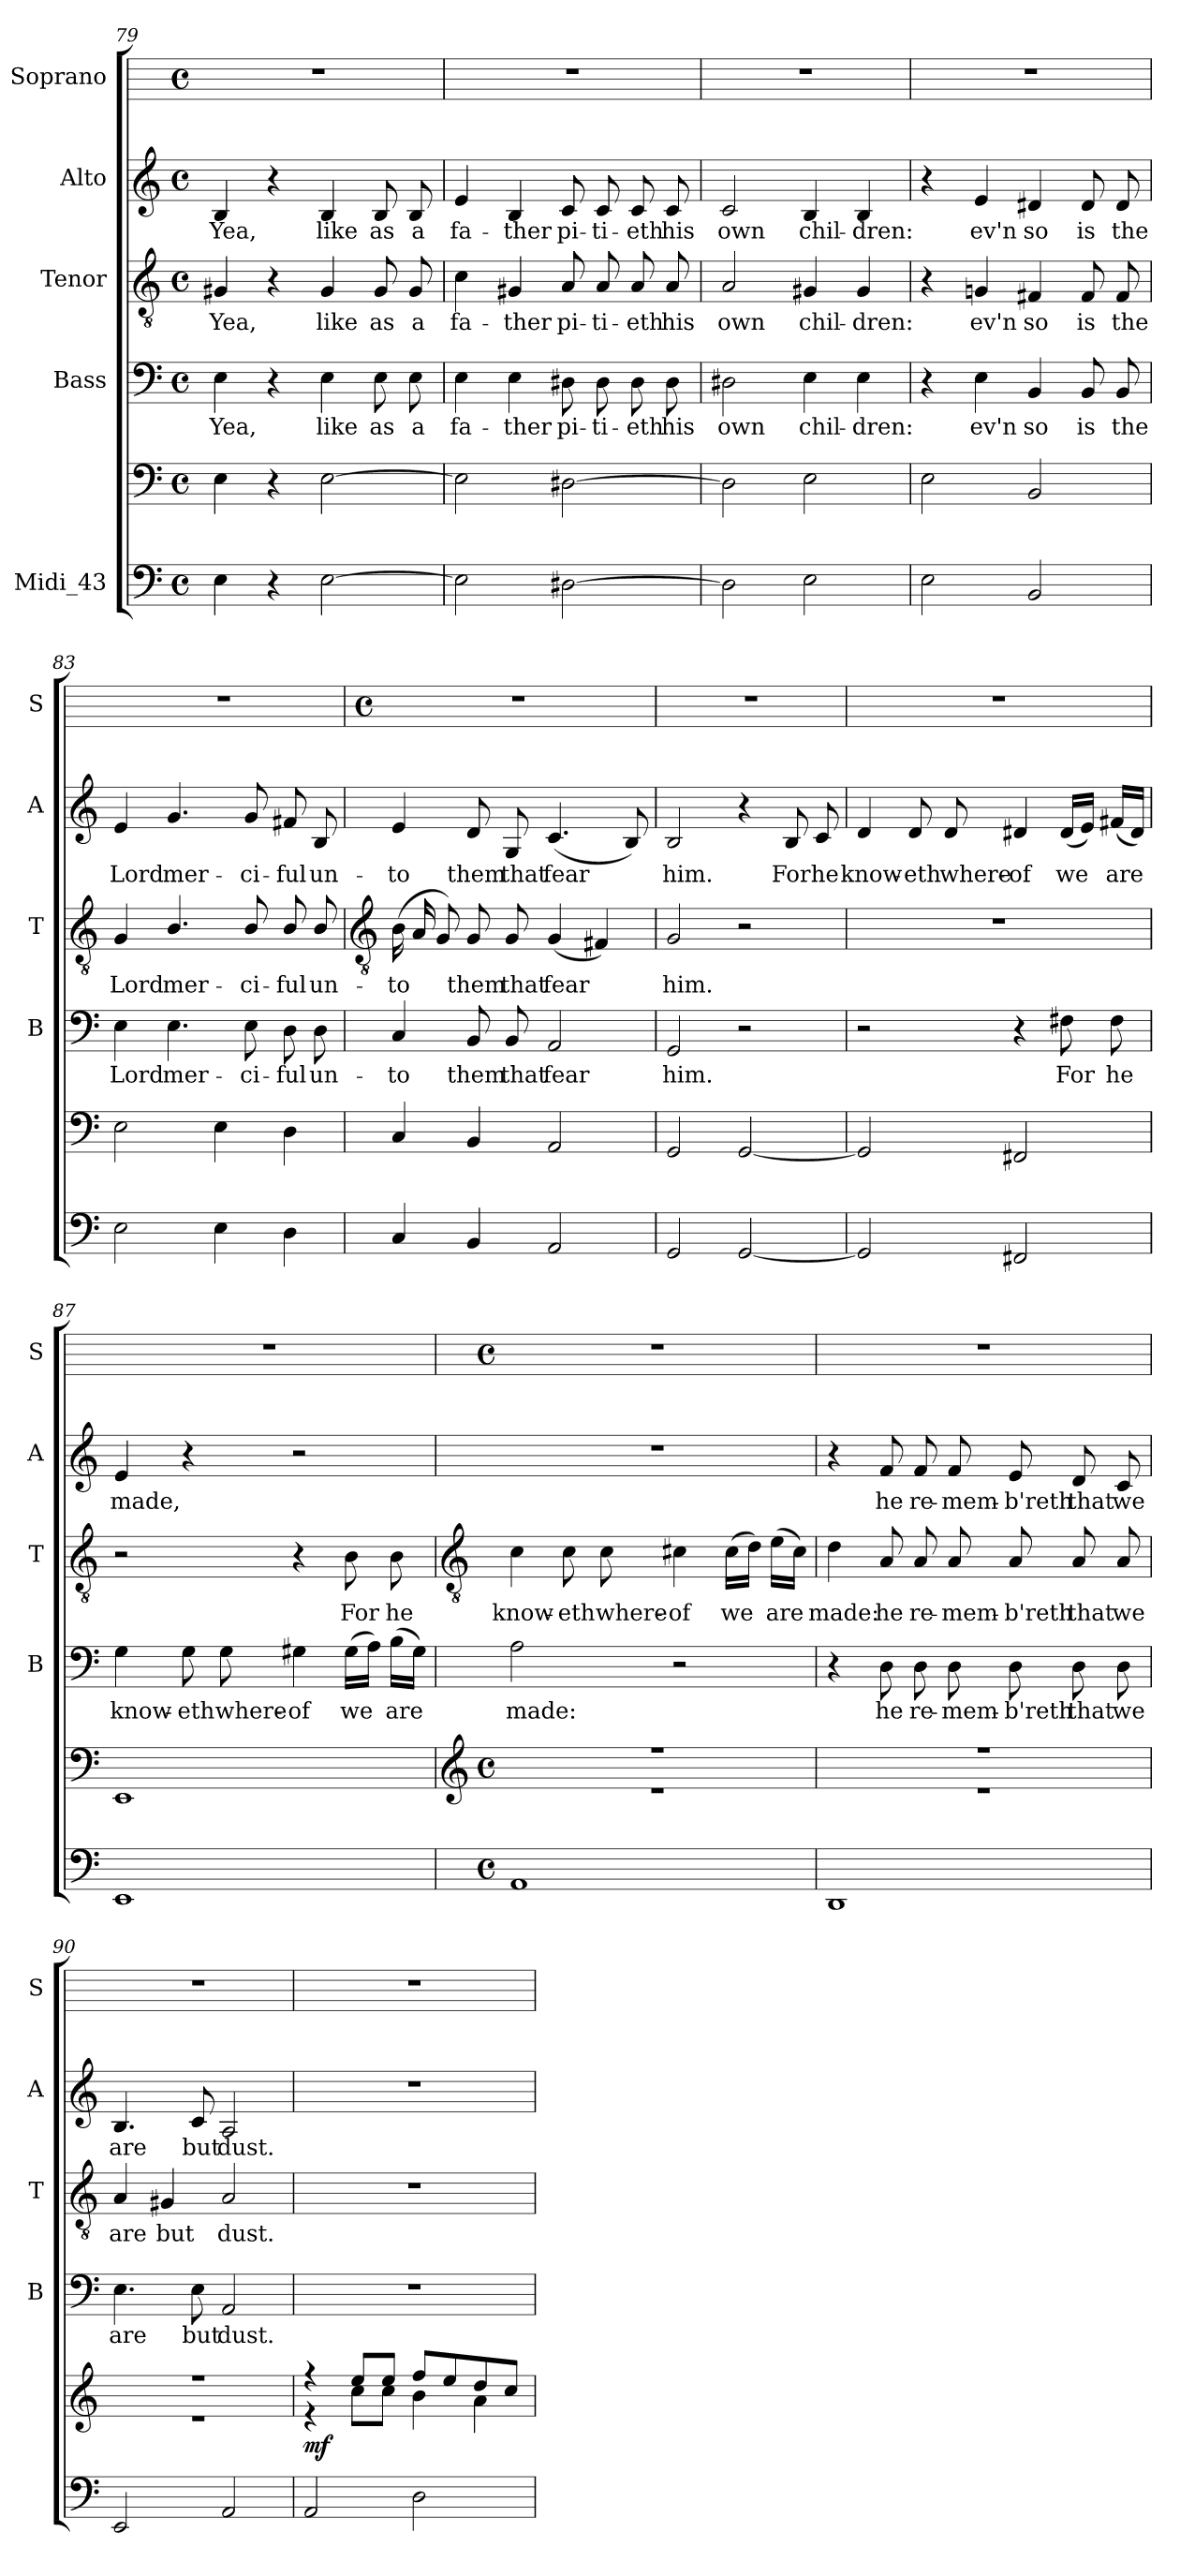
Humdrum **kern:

**kern	**kern	**dynam	**kern	**text	**kern	**text	**kern	**text	**kern
*part5	*part5	*part5	*part4	*part4	*part3	*part3	*part2	*part2	*part1
*staff6	*staff5	*staff5/6	*staff4	*staff4	*staff3	*staff3	*staff2	*staff2	*staff1
*I"Midi_43	*	*	*I"Bass	*	*I"Tenor	*	*I"Alto	*	*I"Soprano
*	*	*	*I'B	*	*I'T	*	*I'A	*	*I'S
*clefF4	*clefF4	*	*clefF4	*	*clefGv2	*	*clefG2	*	*
*k[]	*k[]	*	*k[]	*	*k[]	*	*k[]	*	*
*C:	*C:	*	*C:	*	*C:	*	*C:	*	*
*M4/4	*M4/4	*	*M4/4	*	*M4/4	*	*M4/4	*	*M4/4
*met(c)	*met(c)	*	*met(c)	*	*met(c)	*	*met(c)	*	*met(c)
=79	=79	=79	=79	=79	=79	=79	=79	=79	=79
!	!	!	!	!LO:LY:b	!	!LO:LY:b	!	!LO:LY:b	!
4E	4E	.	4E	Yea,	4G#X	Yea,	4B	Yea,	1r
4r	4r	.	4r	.	4r	.	4r	.	.
!	!	!	!	!LO:LY:b	!	!LO:LY:b	!	!LO:LY:b	!
[2E	[2E	.	4E	like	4G#	like	4B	like	.
!	!	!	!	!LO:LY:b	!	!LO:LY:b	!	!LO:LY:b	!
.	.	.	8E	as	8G#	as	8B	as	.
!	!	!	!	!LO:LY:b	!	!LO:LY:b	!	!LO:LY:b	!
.	.	.	8E	a	8G#	a	8B	a	.
=80	=80	=80	=80	=80	=80	=80	=80	=80	=80
!	!	!	!	!LO:LY:b	!	!LO:LY:b	!	!LO:LY:b	!
2E]	2E]	.	4E	fa-	4c	fa-	4e	fa-	1r
!	!	!	!	!LO:LY:b	!	!LO:LY:b	!	!LO:LY:b	!
.	.	.	4E	-ther	4G#X	-ther	4B	-ther	.
!	!	!	!	!LO:LY:b	!	!LO:LY:b	!	!LO:LY:b	!
[2D#X	[2D#X	.	8D#X	pi-	8A/	pi-	8c/	pi-	.
!	!	!	!	!LO:LY:b	!	!LO:LY:b	!	!LO:LY:b	!
.	.	.	8D#	-ti-	8A/	-ti-	8c/	-ti-	.
!	!	!	!	!LO:LY:b	!	!LO:LY:b	!	!LO:LY:b	!
.	.	.	8D#	-eth	8A/	-eth	8c/	-eth	.
!	!	!	!	!LO:LY:b	!	!LO:LY:b	!	!LO:LY:b	!
.	.	.	8D#	his	8A/	his	8c/	his	.
=81	=81	=81	=81	=81	=81	=81	=81	=81	=81
!	!	!	!	!LO:LY:b	!	!LO:LY:b	!	!LO:LY:b	!
2D#]	2D#]	.	2D#X	own	2A/	own	2c/	own	1r
!	!	!	!	!LO:LY:b	!	!LO:LY:b	!	!LO:LY:b	!
2E	2E	.	4E	chil-	4G#X	chil-	4B	chil-	.
!	!	!	!	!LO:LY:b	!	!LO:LY:b	!	!LO:LY:b	!
.	.	.	4E	-dren:	4G#	-dren:	4B	-dren:	.
=82	=82	=82	=82	=82	=82	=82	=82	=82	=82
2E	2E	.	4r	.	4r	.	4r	.	1r
!	!	!	!	!LO:LY:b	!	!LO:LY:b	!	!LO:LY:b	!
.	.	.	4E	ev'n	4Gn	ev'n	4e	ev'n	.
!	!	!	!	!LO:LY:b	!	!LO:LY:b	!	!LO:LY:b	!
2BB	2BB	.	4BB	so	4F#X	so	4d#X	so	.
!	!	!	!	!LO:LY:b	!	!LO:LY:b	!	!LO:LY:b	!
.	.	.	8BB	is	8F#	is	8d#	is	.
!	!	!	!	!LO:LY:b	!	!LO:LY:b	!	!LO:LY:b	!
.	.	.	8BB	the	8F#	the	8d#	the	.
=83	=83	=83	=83	=83	=83	=83	=83	=83	=83
!	!	!	!	!LO:LY:b	!	!LO:LY:b	!	!LO:LY:b	!
2E	2E	.	4E	Lord	4G	Lord	4e	Lord	1r
!	!	!	!	!LO:LY:b	!	!LO:LY:b	!	!LO:LY:b	!
.	.	.	4.E	mer-	4.B/	mer-	4.g	mer-	.
4E	4E	.	.	.	.	.	.	.	.
!	!	!	!	!LO:LY:b	!	!LO:LY:b	!	!LO:LY:b	!
.	.	.	8E	-ci-	8B/	-ci-	8g	-ci-	.
!	!	!	!	!LO:LY:b	!	!LO:LY:b	!	!LO:LY:b	!
4D	4D	.	8D	-ful	8B/	-ful	8f#X	-ful	.
!	!	!	!	!LO:LY:b	!	!LO:LY:b	!	!LO:LY:b	!
.	.	.	8D	un-	8B/	un-	8B	un-	.
!!LO:LB:g=z
=84	=84	=84	=84	=84	=84	=84	=84	=84	=84
*	*	*	*	*	*clefGv2	*	*	*	*
*	*	*	*	*	*	*	*	*	*M4/4
*	*	*	*	*	*	*	*	*	*met(c)
!	!	!	!	!LO:LY:b	!	!LO:LY:b	!	!LO:LY:b	!
4C	4C	.	4C	-to	(<16BLL	-to	4e	-to	1r
.	.	.	.	.	16A	.	.	.	.
.	.	.	.	.	8GJ)	.	.	.	.
!	!	!	!	!LO:LY:b	!	!LO:LY:b	!	!LO:LY:b	!
4BB	4BB	.	8BB	them	8G	them	8d	them	.
!	!	!	!	!LO:LY:b	!	!LO:LY:b	!	!LO:LY:b	!
.	.	.	8BB	that	8G	that	8G	that	.
!	!	!	!	!LO:LY:b	!	!LO:LY:b	!	!LO:LY:b	!
2AA	2AA	.	2AA	fear	(<4G	fear	(<4.c	fear	.
.	.	.	.	.	4F#X)	.	.	.	.
.	.	.	.	.	.	.	8B)	.	.
=85	=85	=85	=85	=85	=85	=85	=85	=85	=85
!	!	!	!	!LO:LY:b	!	!LO:LY:b	!	!LO:LY:b	!
2GG	2GG	.	2GG	him.	2G	him.	2B	him.	1r
[2GG	[2GG	.	2r	.	2r	.	4r	.	.
!	!	!	!	!	!	!	!	!LO:LY:b	!
.	.	.	.	.	.	.	8B	For	.
!	!	!	!	!	!	!	!	!LO:LY:b	!
.	.	.	.	.	.	.	8c	he	.
=86	=86	=86	=86	=86	=86	=86	=86	=86	=86
!	!	!	!	!	!	!	!	!LO:LY:b	!
2GG]	2GG]	.	2r	.	1r	.	4d	know-	1r
!	!	!	!	!	!	!	!	!LO:LY:b	!
.	.	.	.	.	.	.	8d	-eth	.
!	!	!	!	!	!	!	!	!LO:LY:b	!
.	.	.	.	.	.	.	8d	where-	.
!	!	!	!	!	!	!	!	!LO:LY:b	!
2FF#X	2FF#X	.	4r	.	.	.	4d#X	-of	.
!	!	!	!	!LO:LY:b	!	!	!	!LO:LY:b	!
.	.	.	8F#X	For	.	.	(<16d#LL	we	.
.	.	.	.	.	.	.	16eJJ)	.	.
!	!	!	!	!LO:LY:b	!	!	!	!LO:LY:b	!
.	.	.	8F#	he	.	.	(<16f#XLL	are	.
.	.	.	.	.	.	.	16d#JJ)	.	.
=87	=87	=87	=87	=87	=87	=87	=87	=87	=87
!	!	!	!	!LO:LY:b	!	!	!	!LO:LY:b	!
1EE	1EE	.	4G	know-	2r	.	4e	made,	1r
!	!	!	!	!LO:LY:b	!	!	!	!	!
.	.	.	8G	-eth	.	.	4r	.	.
!	!	!	!	!LO:LY:b	!	!	!	!	!
.	.	.	8G	where-	.	.	.	.	.
!	!	!	!	!LO:LY:b	!	!	!	!	!
.	.	.	4G#X	-of	4r	.	2r	.	.
!	!	!	!	!LO:LY:b	!	!LO:LY:b	!	!	!
.	.	.	(>16G#LL	we	8B	For	.	.	.
.	.	.	16AJJ)	.	.	.	.	.	.
!	!	!	!	!LO:LY:b	!	!LO:LY:b	!	!	!
.	.	.	(>16BLL	are	8B	he	.	.	.
.	.	.	16G#JJ)	.	.	.	.	.	.
!!LO:LB:g=z
=88	=88	=88	=88	=88	=88	=88	=88	=88	=88
*	*clefG2	*	*	*	*clefGv2	*	*	*	*
*k[]	*k[]	*	*	*	*	*	*	*	*
*C:	*C:	*	*	*	*	*	*	*	*
*M4/4	*M4/4	*	*	*	*	*	*	*	*M4/4
*met(c)	*met(c)	*	*	*	*	*	*	*	*met(c)
*	*^	*	*	*	*	*	*	*	*
!	!	!	!	!	!LO:LY:b	!	!LO:LY:b	!	!	!
1AA	1r	1r	.	2A	made:	4c	know-	1r	.	1r
!	!	!	!	!	!	!	!LO:LY:b	!	!	!
.	.	.	.	.	.	8c	-eth	.	.	.
!	!	!	!	!	!	!	!LO:LY:b	!	!	!
.	.	.	.	.	.	8c	where-	.	.	.
!	!	!	!	!	!	!	!LO:LY:b	!	!	!
.	.	.	.	2r	.	4c#X	-of	.	.	.
!	!	!	!	!	!	!	!LO:LY:b	!	!	!
.	.	.	.	.	.	(>16c#LL	we	.	.	.
.	.	.	.	.	.	16dJJ)	.	.	.	.
!	!	!	!	!	!	!	!LO:LY:b	!	!	!
.	.	.	.	.	.	(>16eLL	are	.	.	.
.	.	.	.	.	.	16c#JJ)	.	.	.	.
=89	=89	=89	=89	=89	=89	=89	=89	=89	=89	=89
!	!	!	!	!	!	!	!LO:LY:b	!	!	!
1DD	1r	1r	.	4r	.	4d	made:	4r	.	1r
!	!	!	!	!	!LO:LY:b	!	!LO:LY:b	!	!LO:LY:b	!
.	.	.	.	8D	he	8A	he	8f	he	.
!	!	!	!	!	!LO:LY:b	!	!LO:LY:b	!	!LO:LY:b	!
.	.	.	.	8D	re-	8A	re-	8f	re-	.
!	!	!	!	!	!LO:LY:b	!	!LO:LY:b	!	!LO:LY:b	!
.	.	.	.	8D	-mem-	8A	-mem-	8f	-mem-	.
!	!	!	!	!	!LO:LY:b	!	!LO:LY:b	!	!LO:LY:b	!
.	.	.	.	8D	-b'reth	8A	-b'reth	8e	-b'reth	.
!	!	!	!	!	!LO:LY:b	!	!LO:LY:b	!	!LO:LY:b	!
.	.	.	.	8D	that	8A	that	8d	that	.
!	!	!	!	!	!LO:LY:b	!	!LO:LY:b	!	!LO:LY:b	!
.	.	.	.	8D	we	8A	we	8c	we	.
=90	=90	=90	=90	=90	=90	=90	=90	=90	=90	=90
!	!	!	!	!	!LO:LY:b	!	!LO:LY:b	!	!LO:LY:b	!
2EE	1r	1r	.	4.E	are	4A	are	4.B	are	1r
!	!	!	!	!	!	!	!LO:LY:b	!	!	!
.	.	.	.	.	.	4G#X	but	.	.	.
!	!	!	!	!	!LO:LY:b	!	!	!	!LO:LY:b	!
.	.	.	.	8E	but	.	.	8c	but	.
!	!	!	!	!	!LO:LY:b	!	!LO:LY:b	!	!LO:LY:b	!
2AA	.	.	.	2AA	dust.	2A	dust.	2A	dust.	.
=91	=91	=91	=91	=91	=91	=91	=91	=91	=91	=91
!	!	!	!LO:DY:b	!	!	!	!	!	!	!
2AA	4r	4r	mf	1r	.	1r	.	1r	.	1r
.	8ee/L	8cc\L	.	.	.	.	.	.	.	.
.	8ee/J	8cc\J	.	.	.	.	.	.	.	.
2D	8ff/L	4b\	.	.	.	.	.	.	.	.
.	8ee/	.	.	.	.	.	.	.	.	.
.	8dd/	4a\	.	.	.	.	.	.	.	.
.	8cc/J	.	.	.	.	.	.	.	.	.
*	*v	*v	*	*	*	*	*	*	*	*
=	=	=	=	=	=	=	=	=	=
*-	*-	*-	*-	*-	*-	*-	*-	*-	*-
